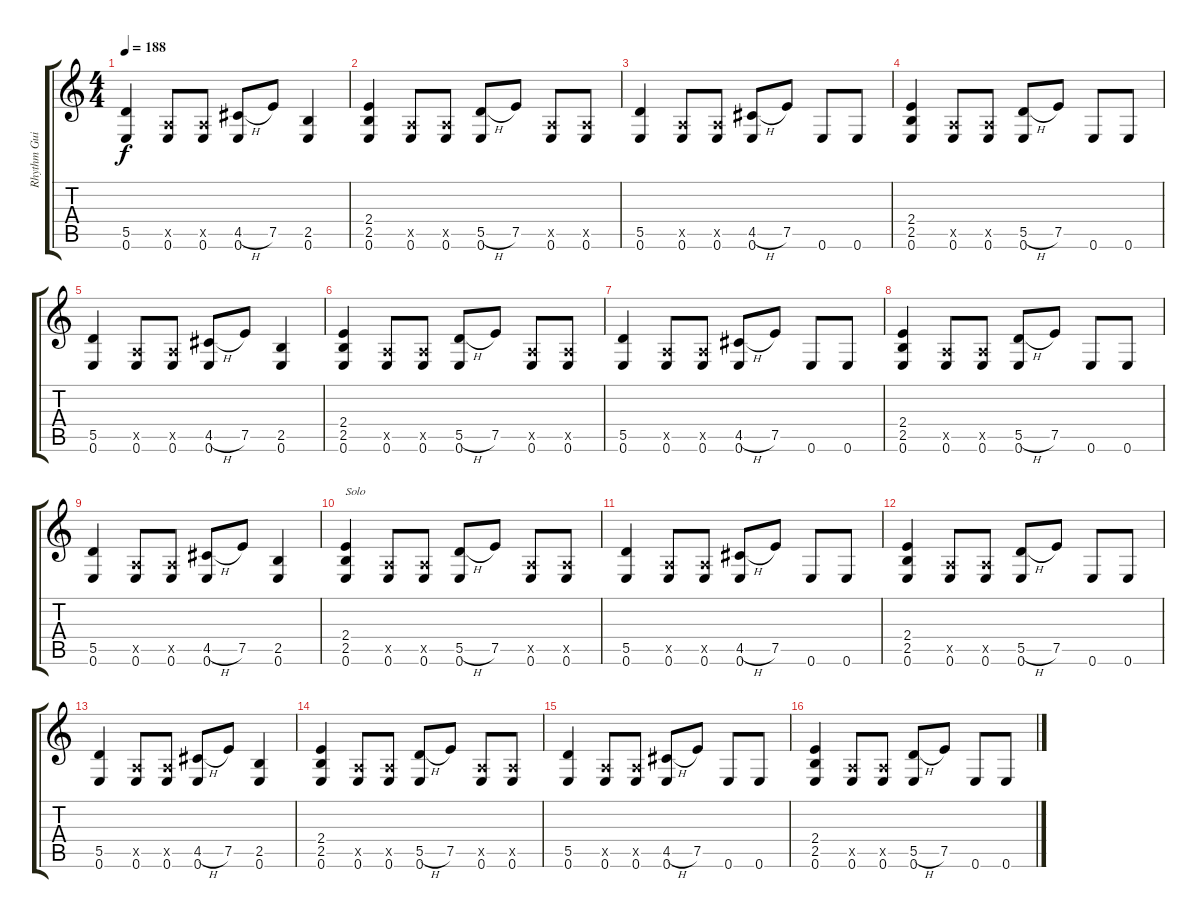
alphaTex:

\track ("Rhythm Guitar 1" "Rhythm Gui") {instrument distortionguitar}
\staff {score tabs}
\tuning (E4 B3 G3 D3 A2 E2) {hide}
\ts (4 4)
\tempo 188
\clef g2
\ks c
(5.5 0.6).4{dy f} (0.5{x} 0.6).8 (0.5{x} 0.6).8 (4.5{h} 0.6).8 7.5.8 (2.5 0.6).4 |
(2.4 2.5 0.6).4 (0.5{x} 0.6).8 (0.5{x} 0.6).8 (5.5{h} 0.6).8 7.5.8 (0.5{x} 0.6).8 (0.5{x} 0.6).8 |
(5.5 0.6).4 (0.5{x} 0.6).8 (0.5{x} 0.6).8 (4.5{h} 0.6).8 7.5.8 0.6.8 0.6.8 |
(2.4 2.5 0.6).4 (0.5{x} 0.6).8 (0.5{x} 0.6).8 (5.5{h} 0.6).8 7.5.8 0.6.8 0.6.8 |
(5.5 0.6).4 (0.5{x} 0.6).8 (0.5{x} 0.6).8 (4.5{h} 0.6).8 7.5.8 (2.5 0.6).4 |
(2.4 2.5 0.6).4 (0.5{x} 0.6).8 (0.5{x} 0.6).8 (5.5{h} 0.6).8 7.5.8 (0.5{x} 0.6).8 (0.5{x} 0.6).8 |
(5.5 0.6).4 (0.5{x} 0.6).8 (0.5{x} 0.6).8 (4.5{h} 0.6).8 7.5.8 0.6.8 0.6.8 |
(2.4 2.5 0.6).4 (0.5{x} 0.6).8 (0.5{x} 0.6).8 (5.5{h} 0.6).8 7.5.8 0.6.8 0.6.8 |
(5.5 0.6).4 (0.5{x} 0.6).8 (0.5{x} 0.6).8 (4.5{h} 0.6).8 7.5.8 (2.5 0.6).4 |
(2.4 2.5 0.6).4{txt "Solo"} (0.5{x} 0.6).8 (0.5{x} 0.6).8 (5.5{h} 0.6).8 7.5.8 (0.5{x} 0.6).8 (0.5{x} 0.6).8 |
(5.5 0.6).4 (0.5{x} 0.6).8 (0.5{x} 0.6).8 (4.5{h} 0.6).8 7.5.8 0.6.8 0.6.8 |
(2.4 2.5 0.6).4 (0.5{x} 0.6).8 (0.5{x} 0.6).8 (5.5{h} 0.6).8 7.5.8 0.6.8 0.6.8 |
(5.5 0.6).4 (0.5{x} 0.6).8 (0.5{x} 0.6).8 (4.5{h} 0.6).8 7.5.8 (2.5 0.6).4 |
(2.4 2.5 0.6).4 (0.5{x} 0.6).8 (0.5{x} 0.6).8 (5.5{h} 0.6).8 7.5.8 (0.5{x} 0.6).8 (0.5{x} 0.6).8 |
(5.5 0.6).4 (0.5{x} 0.6).8 (0.5{x} 0.6).8 (4.5{h} 0.6).8 7.5.8 0.6.8 0.6.8 |
(2.4 2.5 0.6).4 (0.5{x} 0.6).8 (0.5{x} 0.6).8 (5.5{h} 0.6).8 7.5.8 0.6.8 0.6.8
